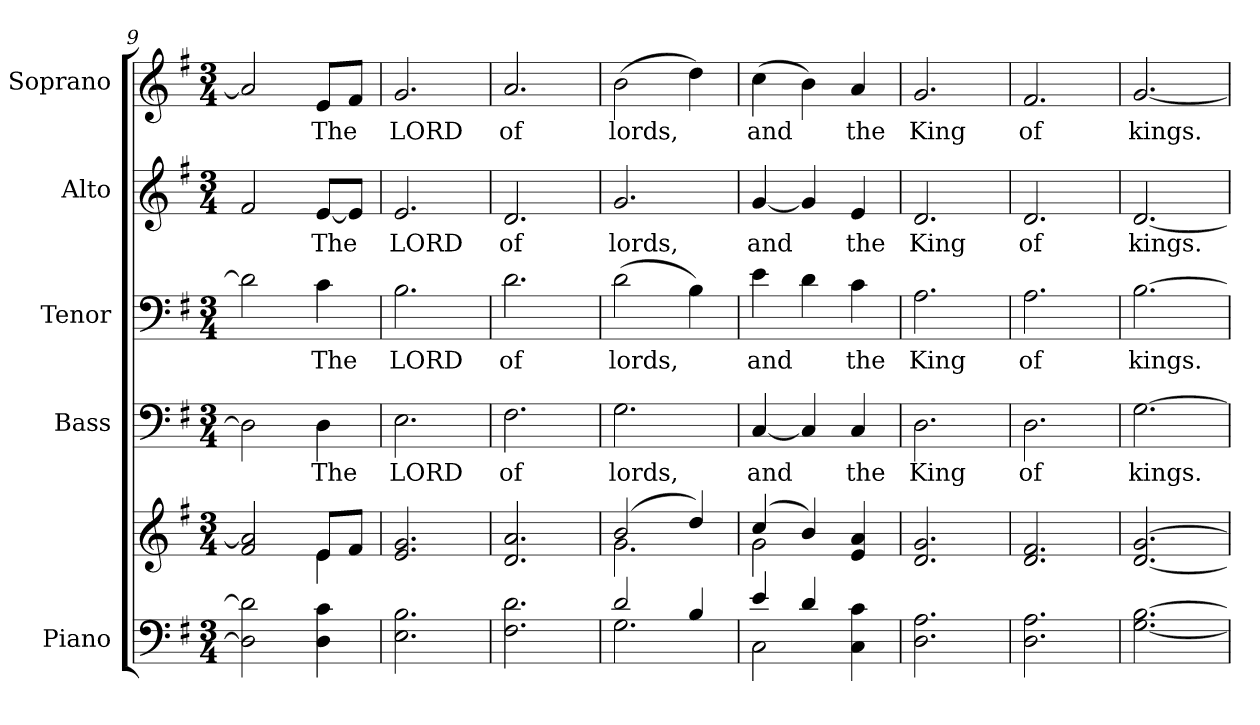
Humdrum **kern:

**kern	**kern	**kern	**text	**kern	**text	**kern	**text	**kern	**text
*part5	*part5	*part4	*part4	*part3	*part3	*part2	*part2	*part1	*part1
*staff6	*staff5	*staff4	*staff4	*staff3	*staff3	*staff2	*staff2	*staff1	*staff1
*I"Piano	*	*I"Bass	*	*I"Tenor	*	*I"Alto	*	*I"Soprano	*
*I'Pno.	*	*I'B.	*	*I'T.	*	*I'A.	*	*I'S.	*
*clefF4	*clefG2	*clefF4	*	*clefF4	*	*clefG2	*	*clefG2	*
*k[f#]	*k[f#]	*k[f#]	*	*k[f#]	*	*k[f#]	*	*k[f#]	*
*G:	*G:	*G:	*	*G:	*	*G:	*	*G:	*
*M3/4	*M3/4	*M3/4	*	*M3/4	*	*M3/4	*	*M3/4	*
=9	=9	=9	=9	=9	=9	=9	=9	=9	=9
*	*^	*	*	*	*	*	*	*	*
2Di\] 2di]	2f#i/ 2ai]	2ryy	2Di\]	.	2di\]	.	2f#i/	.	2ai/]	.
!	!	!	!	!LO:LY:b:color=#000000	!	!	!	!	!	!
!	!	!	!	!	!	!LO:LY:b:color=#000000	!	!	!	!
!	!	!	!	!	!	!	!	!LO:LY:b:color=#000000	!	!
!	!	!	!	!	!	!	!	!	!	!LO:LY:b:color=#000000
4Di\ 4ci	8ei/L	4ei\	4Di\	The	4ci\	The	[<8ei/L	The	8ei/L	The
.	8f#i/J	.	.	.	.	.	8ei/J]	.	8f#i/J	.
*	*v	*v	*	*	*	*	*	*	*	*
=10	=10	=10	=10	=10	=10	=10	=10	=10	=10
!	!	!	!LO:LY:b:color=#000000	!	!	!	!	!	!
!	!	!	!	!	!LO:LY:b:color=#000000	!	!	!	!
!	!	!	!	!	!	!	!LO:LY:b:color=#000000	!	!
!	!	!	!	!	!	!	!	!	!LO:LY:b:color=#000000
2.Ei\ 2.Bi	2.ei/ 2.gi	2.Ei\	LORD	2.Bi\	LORD	2.ei/	LORD	2.gi/	LORD
=11	=11	=11	=11	=11	=11	=11	=11	=11	=11
!	!	!	!LO:LY:b:color=#000000	!	!	!	!	!	!
!	!	!	!	!	!LO:LY:b:color=#000000	!	!	!	!
!	!	!	!	!	!	!	!LO:LY:b:color=#000000	!	!
!	!	!	!	!	!	!	!	!	!LO:LY:b:color=#000000
2.F#i\ 2.di	2.di/ 2.ai	2.F#i\	of	2.di\	of	2.di/	of	2.ai/	of
=12	=12	=12	=12	=12	=12	=12	=12	=12	=12
*^	*^	*	*	*	*	*	*	*	*
!	!	!	!	!	!LO:LY:b:color=#000000	!	!	!	!	!	!
!	!	!	!	!	!	!	!LO:LY:b:color=#000000	!	!	!	!
!	!	!	!	!	!	!	!	!	!LO:LY:b:color=#000000	!	!
!	!	!	!	!	!	!	!	!	!	!	!LO:LY:b:color=#000000
2di/	2.Gi\	(2bi/	2.gi\	2.Gi\	lords,	(2di\	lords,	2.gi/	lords,	(2bi\	lords,
4Bi/	.	4ddi/)	.	.	.	4Bi\)	.	.	.	4ddi\)	.
=13	=13	=13	=13	=13	=13	=13	=13	=13	=13	=13	=13
!	!	!	!	!	!LO:LY:b:color=#000000	!	!	!	!	!	!
!	!	!	!	!	!	!	!LO:LY:b:color=#000000	!	!	!	!
!	!	!	!	!	!	!	!	!	!LO:LY:b:color=#000000	!	!
!	!	!	!	!	!	!	!	!	!	!	!LO:LY:b:color=#000000
4ei/	2Ci\	(4cci/	2gi\	[<4Ci/	and	4ei\	and	[<4gi/	and	(4cci\	and
4di/	.	4bi/)	.	4Ci/]	.	4di\	.	4gi/]	.	4bi\)	.
!	!	!	!	!	!LO:LY:b:color=#000000	!	!	!	!	!	!
!	!	!	!	!	!	!	!LO:LY:b:color=#000000	!	!	!	!
!	!	!	!	!	!	!	!	!	!LO:LY:b:color=#000000	!	!
!	!	!	!	!	!	!	!	!	!	!	!LO:LY:b:color=#000000
4Ci\ 4ci	4ryy	4ei/ 4ai	4ryy	4Ci/	the	4ci\	the	4ei/	the	4ai/	the
*v	*v	*	*	*	*	*	*	*	*	*	*
*	*v	*v	*	*	*	*	*	*	*	*
!!LO:PB:g=z
=14	=14	=14	=14	=14	=14	=14	=14	=14	=14
*^	*^	*	*	*	*	*	*	*	*
!	!	!	!	!	!LO:LY:b:color=#000000	!	!	!	!	!	!
*v	*v	*	*	*	*	*	*	*	*	*	*
*	*v	*v	*	*	*	*	*	*	*	*
*^	*^	*	*	*	*	*	*	*	*
!	!	!	!	!	!	!	!LO:LY:b:color=#000000	!	!	!	!
*v	*v	*	*	*	*	*	*	*	*	*	*
*	*v	*v	*	*	*	*	*	*	*	*
*^	*^	*	*	*	*	*	*	*	*
!	!	!	!	!	!	!	!	!	!LO:LY:b:color=#000000	!	!
*v	*v	*	*	*	*	*	*	*	*	*	*
*	*v	*v	*	*	*	*	*	*	*	*
*^	*^	*	*	*	*	*	*	*	*
!	!	!	!	!	!	!	!	!	!	!	!LO:LY:b:color=#000000
*v	*v	*	*	*	*	*	*	*	*	*	*
*	*v	*v	*	*	*	*	*	*	*	*
2.Di\ 2.Ai	2.di/ 2.gi	2.Di\	King	2.Ai\	King	2.di/	King	2.gi/	King
=15	=15	=15	=15	=15	=15	=15	=15	=15	=15
!	!	!	!LO:LY:b:color=#000000	!	!	!	!	!	!
!	!	!	!	!	!LO:LY:b:color=#000000	!	!	!	!
!	!	!	!	!	!	!	!LO:LY:b:color=#000000	!	!
!	!	!	!	!	!	!	!	!	!LO:LY:b:color=#000000
2.Di\ 2.Ai	2.di/ 2.f#i	2.Di\	of	2.Ai\	of	2.di/	of	2.f#i/	of
=16	=16	=16	=16	=16	=16	=16	=16	=16	=16
!	!	!	!LO:LY:b:color=#000000	!	!	!	!	!	!
!	!	!	!	!	!LO:LY:b:color=#000000	!	!	!	!
!	!	!	!	!	!	!	!LO:LY:b:color=#000000	!	!
!	!	!	!	!	!	!	!	!	!LO:LY:b:color=#000000
[<2.Gi\ [>2.Bi	[<2.di/ [>2.gi	[>2.Gi\	kings.	[>2.Bi\	kings.	[<2.di/	kings.	[<2.gi/	kings.
=	=	=	=	=	=	=	=	=	=
*-	*-	*-	*-	*-	*-	*-	*-	*-	*-
